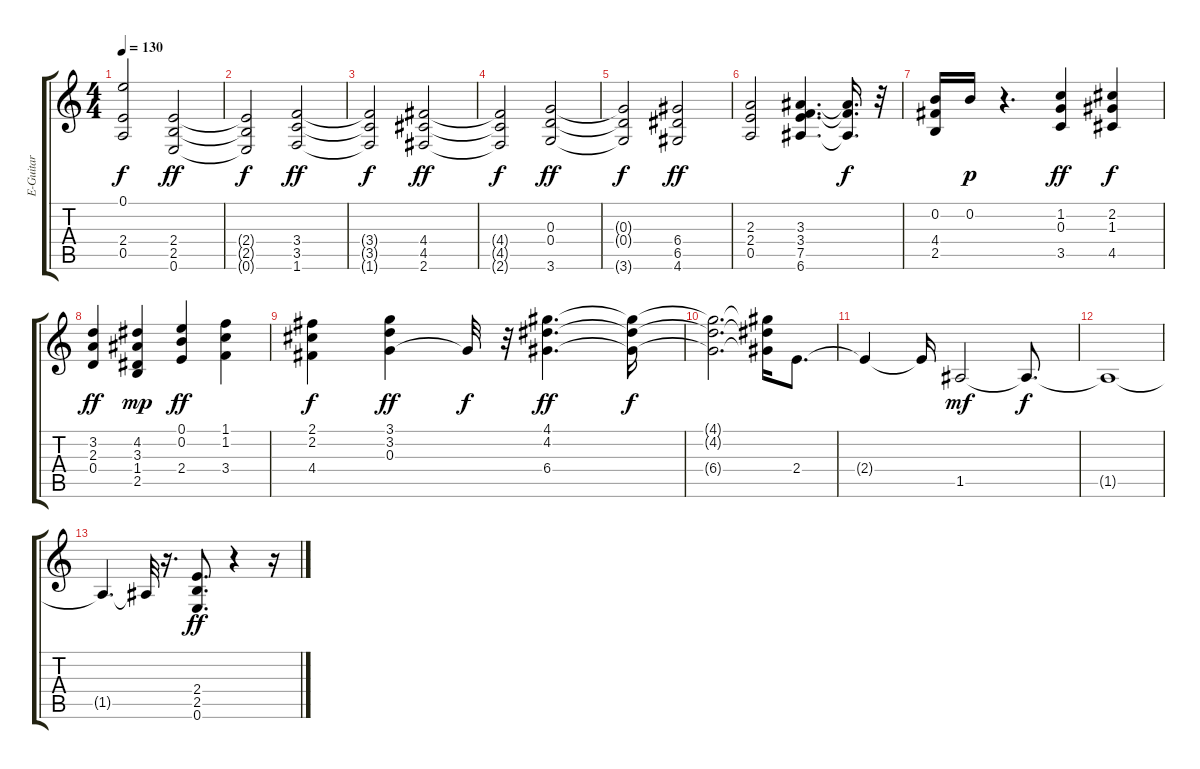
\track ("E-Guitar" "E-Guitar") {instrument distortionguitar}
\staff {score tabs}
\tuning (E4 B3 G3 D3 A2 E2) {hide}
\ts (4 4)
\tempo 130
\clef g2
\ks c
(0.1{t} 2.4{t} 0.5{t}).2{dy f} (2.4 2.5 0.6).2{dy ff} |
(2.4{t} 2.5{t} 0.6{t}).2{dy f} (3.4 3.5 1.6).2{dy ff} |
(3.4{t} 3.5{t} 1.6{t}).2{dy f} (4.4 4.5 2.6).2{dy ff} |
(4.4{t} 4.5{t} 2.6{t}).2{dy f} (0.3 0.4 3.6).2{dy ff} |
(0.3{t} 0.4{t} 3.6{t}).2{dy f} (6.4 6.5 4.6).2{dy ff} |
(2.3 2.4 0.5).2 (3.3 3.4 7.5 6.6).4{d} (3.3{t} 3.4{t} 6.6{t}).16{d dy f} r.32 |
(0.2 4.4 2.5).16 0.2.16{dy p} r.4{d} (1.2 0.3 3.5).4{dy ff} (2.2 1.3 4.5).4{dy f} |
(3.2 2.3 0.4).4{dy ff} (4.2 3.3 1.4 2.5).4{dy mp} (0.1 0.2 2.4).4{dy ff} (1.1 1.2 3.4).4 |
(2.1 2.2 4.4).4{dy f} (3.1 3.2 0.3).4{dy ff} 0.3{t}.32{dy f} r.32 (4.1 4.2 6.4).4{d dy ff} (4.1{t} 4.2{t} 6.4{t}).16{dy f} |
(4.1{t} 4.2{t} 6.4{t}).2{d} (4.1{t} 4.2{t} 6.4{t}).16 2.4.8{d} |
2.4{t}.4 2.4{t}.16 1.5.2{dy mf} 1.5{t}.8{d dy f} |
1.5{t}.1 |
1.5{t}.4{d} 1.5{t}.32 r.16{d} (2.4 2.5 0.6).8{d dy ff} r.4 r.16
